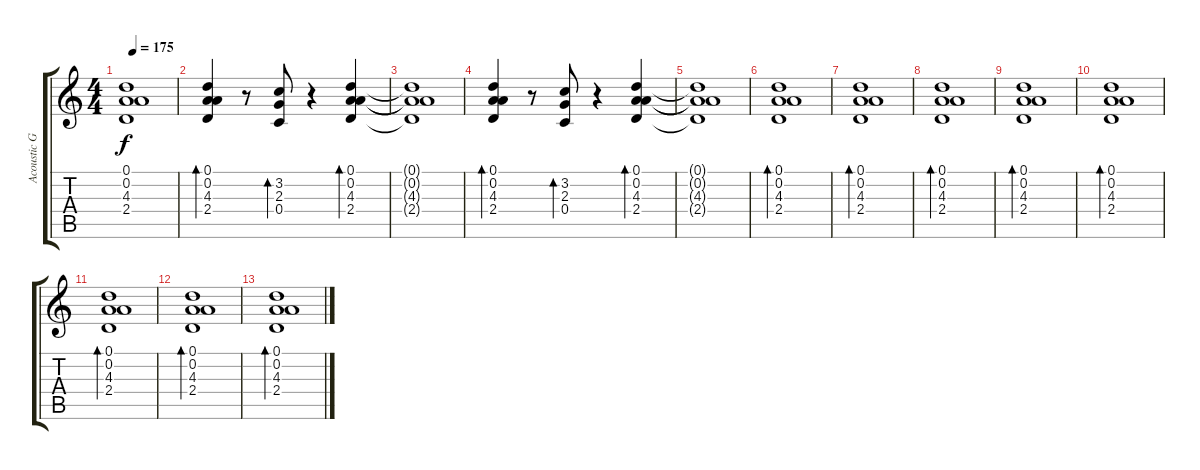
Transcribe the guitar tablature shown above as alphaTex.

\track ("Acoustic Guitar" "Acoustic G") {instrument acousticguitarsteel}
\staff {score tabs}
\tuning (D4 A3 F3 C3 G2 D2) {hide}
\ts (4 4)
\tempo 175
\clef g2
\ks c
(0.1{t} 0.2{t} 4.3{t} 2.4{t}).1{dy f} |
(0.1 0.2 4.3 2.4).4{bd 60} r.8 (3.2 2.3 0.4).8{bd 60} r.4 (0.1 0.2 4.3 2.4).4{bd 60} |
(0.1{t} 0.2{t} 4.3{t} 2.4{t}).1 |
(0.1 0.2 4.3 2.4).4{bd 60} r.8 (3.2 2.3 0.4).8{bd 60} r.4 (0.1 0.2 4.3 2.4).4{bd 60} |
(0.1{t} 0.2{t} 4.3{t} 2.4{t}).1 |
(0.1 0.2 4.3 2.4).1{bd 60 volume 13} |
(0.1 0.2 4.3 2.4).1{bd 60} |
(0.1 0.2 4.3 2.4).1{bd 60} |
(0.1 0.2 4.3 2.4).1{bd 60} |
(0.1 0.2 4.3 2.4).1{bd 60} |
(0.1 0.2 4.3 2.4).1{bd 60} |
(0.1 0.2 4.3 2.4).1{bd 60} |
(0.1 0.2 4.3 2.4).1{bd 60}
